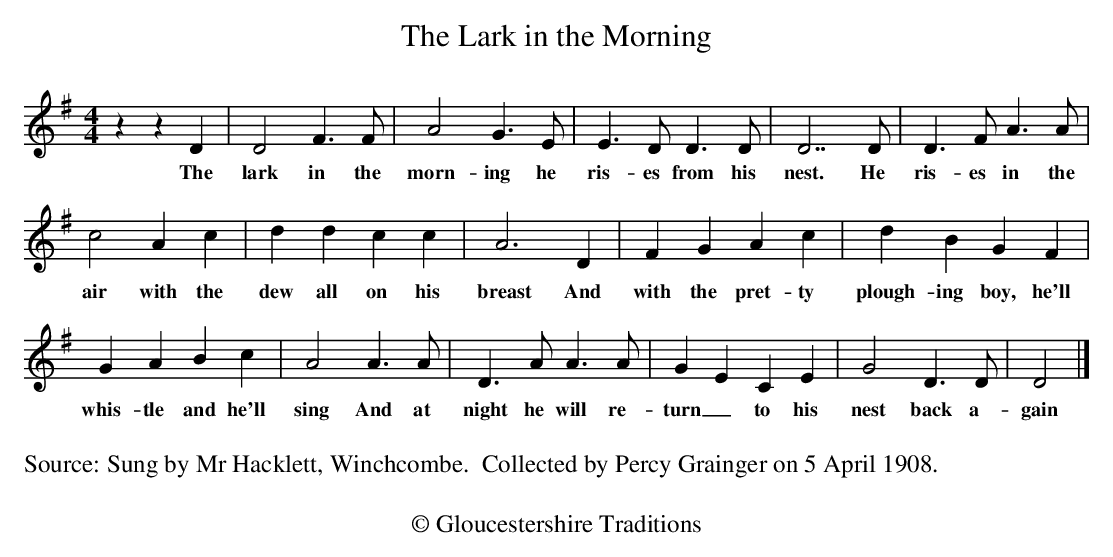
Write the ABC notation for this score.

X:1
T: The Lark in the Morning
M: 4/4
L: 1/4
*Q:
K: D Mix
zzD|D2F>F|A2G>E|E>DD>D|D2>>D2|D>FA>A|
w:The lark in the morn-ing he ris-es from his nest.  He ris-es in the
c2Ac|ddcc|A2>D2|FGAc|dBGF|
w: air with the dew all on his breast And with the pret-ty plough-ing boy, he'll
GABc|A2A>A|D>AA>A|GECE|G2D>D|D2>|]
w:whis-tle and he'll sing And at night he will re-turn_to his nest back a-gain
W:
